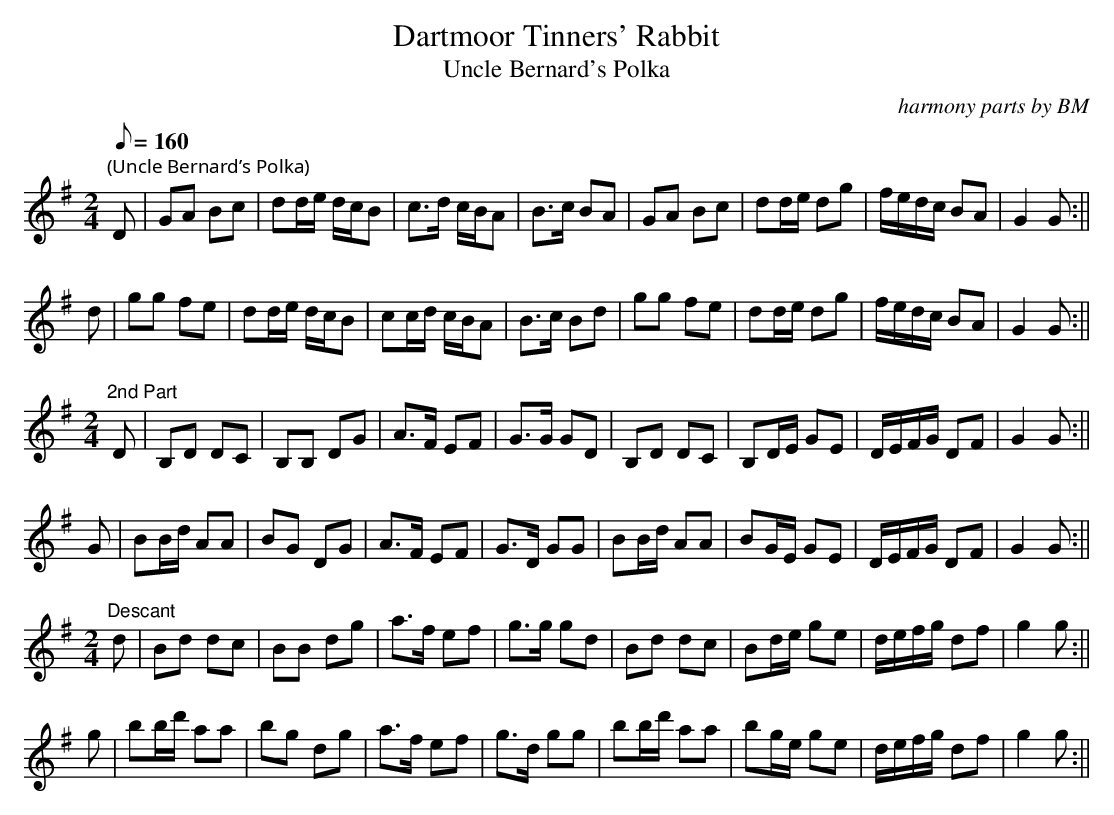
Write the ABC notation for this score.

X:1
T:Dartmoor Tinners' Rabbit
T:Uncle Bernard's Polka
M:2/4
L:1/8
Q:160
C:harmony parts by BM
K:G
"(Uncle Bernard’s Polka)"
D|GA Bc|dd/e/ d/c/B|c>d c/B/A|B>c BA|
GA Bc|dd/e/ dg|f/e/d/c/ BA|G2G:||!
d|gg fe|dd/e/ d/c/B|cc/d/ c/B/A|B>c Bd|
gg fe|dd/e/ dg|f/e/d/c/ BA|G2G:||!
M:2/4
L:1/8
"2nd Part"
D|B,D DC|B,B, DG|A>F EF|G>G GD|B,D DC|B,D/E/ GE|D/E/F/G/ DF|G2G:||!
G|BB/d/ AA|BG DG|A>F EF|G>D GG|BB/d/ AA|BG/E/ GE|D/E/F/G/ DF|G2G:||!
M:2/4
L:1/8
"Descant"
d|Bd dc|BB dg|a>f ef|g>g gd|Bd dc|Bd/e/ ge|d/e/f/g/ df|g2g:||!
g|bb/d'/ aa|bg dg|a>f ef|g>d gg|bb/d'/ aa|bg/e/ ge|d/e/f/g/ df|g2g:||
